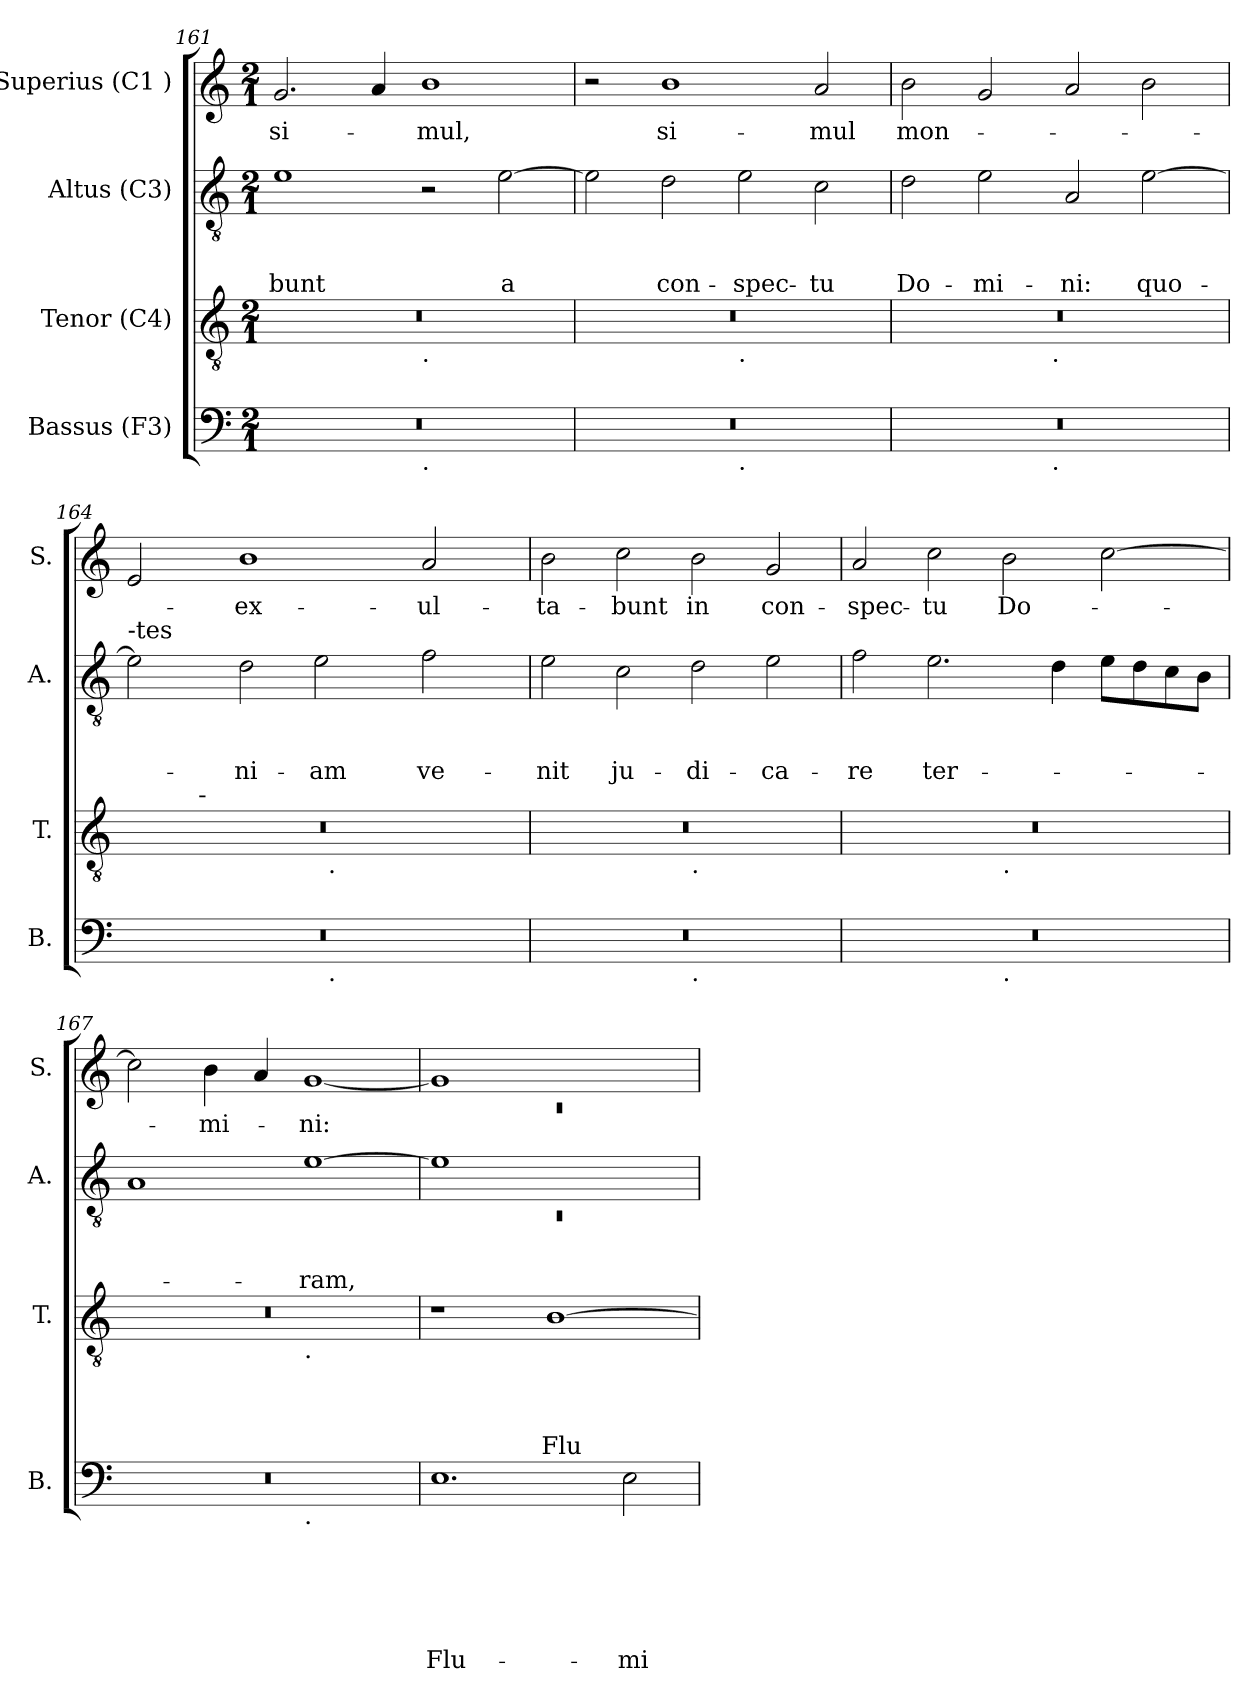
**kern	**text	**text	**text	**text	**text	**text	**kern	**text	**text	**text	**text	**kern	**text	**text	**text	**kern	**text
*part4	*part4	*part4	*part4	*part4	*part4	*part4	*part3	*part3	*part3	*part3	*part3	*part2	*part2	*part2	*part2	*part1	*part1
*staff4	*staff4	*staff4	*staff4	*staff4	*staff4	*staff4	*staff3	*staff3	*staff3	*staff3	*staff3	*staff2	*staff2	*staff2	*staff2	*staff1	*staff1
*I"Bassus (F3)	*	*	*	*	*	*	*I"Tenor (C4)	*	*	*	*	*I"Altus (C3)	*	*	*	*I"Superius (C1 )	*
*I'B.	*	*	*	*	*	*	*I'T.	*	*	*	*	*I'A.	*	*	*	*I'S.	*
*clefF4	*	*	*	*	*	*	*clefGv2	*	*	*	*	*clefGv2	*	*	*	*clefG2	*
*k[]	*	*	*	*	*	*	*k[]	*	*	*	*	*k[]	*	*	*	*k[]	*
*C:	*	*	*	*	*	*	*C:	*	*	*	*	*C:	*	*	*	*C:	*
*M2/1	*	*	*	*	*	*	*M2/1	*	*	*	*	*M2/1	*	*	*	*M2/1	*
=161	=161	=161	=161	=161	=161	=161	=161	=161	=161	=161	=161	=161	=161	=161	=161	=161	=161
!	!	!	!	!	!	!	!	!	!	!	!	!	!	!	!LO:LY:b	!	!LO:LY:b
*^	*	*	*	*	*	*	*^	*	*	*	*	*	*	*	*	*	*
0r	1ryy	.	.	.	.	.	.	0r	1ryy	.	.	.	.	1e	.	.	-bunt	2.g/	si-
.	.	.	.	.	.	.	.	.	.	.	.	.	.	.	.	.	.	4a/	.
!	!	!	!	!	!	!	!	!	!LO:TX:b:t=.	!	!	!	!	!	!	!	!	!	!
!	!LO:TX:b:t=.	!	!	!	!	!	!	!	!	!	!	!	!	!	!	!	!	!	!
!	!	!	!	!	!	!	!	!	!	!	!	!	!	!	!	!	!	!	!LO:LY:b
.	1ryy	.	.	.	.	.	.	.	1ryy	.	.	.	.	2r	.	.	.	1b	-mul,
!	!	!	!	!	!	!	!	!	!	!	!	!	!	!	!	!	!LO:LY:b	!	!
.	.	.	.	.	.	.	.	.	.	.	.	.	.	[>2e\	.	.	a	.	.
=162	=162	=162	=162	=162	=162	=162	=162	=162	=162	=162	=162	=162	=162	=162	=162	=162	=162	=162	=162
0r	1ryy	.	.	.	.	.	.	0r	1ryy	.	.	.	.	2e\]	.	.	.	2r	.
!	!	!	!	!	!	!	!	!	!	!	!	!	!	!	!	!	!LO:LY:b	!	!LO:LY:b
.	.	.	.	.	.	.	.	.	.	.	.	.	.	2d\	.	.	con-	1b	si-
!	!	!	!	!	!	!	!	!	!LO:TX:b:t=.	!	!	!	!	!	!	!	!	!	!
!	!LO:TX:b:t=.	!	!	!	!	!	!	!	!	!	!	!	!	!	!	!	!	!	!
!	!	!	!	!	!	!	!	!	!	!	!	!	!	!	!	!	!LO:LY:b	!	!
.	1ryy	.	.	.	.	.	.	.	1ryy	.	.	.	.	2e\	.	.	-spec-	.	.
!	!	!	!	!	!	!	!	!	!	!	!	!	!	!	!	!	!LO:LY:b	!	!LO:LY:b
.	.	.	.	.	.	.	.	.	.	.	.	.	.	2c\	.	.	-tu	2a/	-mul
=163	=163	=163	=163	=163	=163	=163	=163	=163	=163	=163	=163	=163	=163	=163	=163	=163	=163	=163	=163
!	!	!	!	!	!	!	!	!	!	!	!	!	!	!	!	!	!LO:LY:b	!	!LO:LY:b
0r	2ryy	.	.	.	.	.	.	0r	2ryy	.	.	.	.	2d\	.	.	Do-	2b\	mon-
!	!	!	!	!	!	!	!	!	!	!	!	!	!	!	!	!	!LO:LY:b	!	!
.	4...ryy	.	.	.	.	.	.	.	4...ryy	.	.	.	.	2e\	.	.	-mi-	2g/	.
!	!	!	!	!	!	!	!	!	!LO:TX:b:t=.	!	!	!	!	!	!	!	!	!	!
!	!LO:TX:b:t=.	!	!	!	!	!	!	!	!	!	!	!	!	!	!	!	!	!	!
.	1ryy	.	.	.	.	.	.	.	1ryy	.	.	.	.	.	.	.	.	.	.
!	!	!	!	!	!	!	!	!	!	!	!	!	!	!	!	!	!LO:LY:b	!	!
.	.	.	.	.	.	.	.	.	.	.	.	.	.	2A/	.	.	-ni:	2a/	.
!	!	!	!	!	!	!	!	!	!	!	!	!	!	!	!	!	!LO:LY:b	!	!
.	.	.	.	.	.	.	.	.	.	.	.	.	.	[<2e\	.	.	quo-	2b\	.
.	32ryy	.	.	.	.	.	.	.	32ryy	.	.	.	.	.	.	.	.	.	.
!!LO:LB:g=z
=164	=164	=164	=164	=164	=164	=164	=164	=164	=164	=164	=164	=164	=164	=164	=164	=164	=164	=164	=164
!	!	!	!	!	!	!	!	!	!	!	!	!	!	!LO:TX:a:t=-tes	!	!	!	!	!
*	*	*	*	*	*	*	*	*	*^	*	*	*	*	*	*	*	*	*	*
0r	1ryy	.	.	.	.	.	.	0r	4ryy	1ryy	.	.	.	.	2e\]	.	.	.	2e/	.
.	.	.	.	.	.	.	.	.	16ryy	.	.	.	.	.	.	.	.	.	.	.
!	!	!	!	!	!	!	!	!	!LO:TX:a:t=-	!	!	!	!	!	!	!	!	!	!	!
.	.	.	.	.	.	.	.	.	1ryy	.	.	.	.	.	.	.	.	.	.	.
!	!	!	!	!	!	!	!	!	!	!	!	!	!	!	!	!	!	!LO:LY:b	!	!LO:LY:b
.	.	.	.	.	.	.	.	.	.	.	.	.	.	.	2d\	.	.	-ni-	1b	-ex-
!	!	!	!	!	!	!	!	!	!	!	!	!	!	!	!	!	!	!LO:LY:b	!	!
.	32ryy	.	.	.	.	.	.	.	.	32ryy	.	.	.	.	2e\	.	.	-am	.	.
!	!	!	!	!	!	!	!	!	!	!LO:TX:b:t=.	!	!	!	!	!	!	!	!	!	!
!	!LO:TX:b:t=.	!	!	!	!	!	!	!	!	!	!	!	!	!	!	!	!	!	!	!
.	2ryy	.	.	.	.	.	.	.	.	2ryy	.	.	.	.	.	.	.	.	.	.
.	.	.	.	.	.	.	.	.	2ryy	.	.	.	.	.	.	.	.	.	.	.
!	!	!	!	!	!	!	!	!	!	!	!	!	!	!	!	!	!	!LO:LY:b	!	!LO:LY:b
.	.	.	.	.	.	.	.	.	.	.	.	.	.	.	2f\	.	.	ve-	2a/	-ul-
.	4...ryy	.	.	.	.	.	.	.	.	4...ryy	.	.	.	.	.	.	.	.	.	.
.	.	.	.	.	.	.	.	.	8.ryy	.	.	.	.	.	.	.	.	.	.	.
=165	=165	=165	=165	=165	=165	=165	=165	=165	=165	=165	=165	=165	=165	=165	=165	=165	=165	=165	=165	=165
!	!	!	!	!	!	!	!	!	!	!	!	!	!	!	!	!	!	!LO:LY:b	!	!LO:LY:b
*	*	*	*	*	*	*	*	*	*v	*v	*	*	*	*	*	*	*	*	*	*
0r	1ryy	.	.	.	.	.	.	0r	1ryy	.	.	.	.	2e\	.	.	-nit	2b\	-ta-
!	!	!	!	!	!	!	!	!	!	!	!	!	!	!	!	!	!LO:LY:b	!	!LO:LY:b
.	.	.	.	.	.	.	.	.	.	.	.	.	.	2c\	.	.	ju-	2cc\	-bunt
!	!	!	!	!	!	!	!	!	!LO:TX:b:t=.	!	!	!	!	!	!	!	!	!	!
!	!LO:TX:b:t=.	!	!	!	!	!	!	!	!	!	!	!	!	!	!	!	!	!	!
!	!	!	!	!	!	!	!	!	!	!	!	!	!	!	!	!	!LO:LY:b	!	!LO:LY:b
.	1ryy	.	.	.	.	.	.	.	1ryy	.	.	.	.	2d\	.	.	-di-	2b\	in
!	!	!	!	!	!	!	!	!	!	!	!	!	!	!	!	!	!LO:LY:b	!	!LO:LY:b
.	.	.	.	.	.	.	.	.	.	.	.	.	.	2e\	.	.	-ca-	2g/	con-
=166	=166	=166	=166	=166	=166	=166	=166	=166	=166	=166	=166	=166	=166	=166	=166	=166	=166	=166	=166
!	!	!	!	!	!	!	!	!	!	!	!	!	!	!	!	!	!LO:LY:b	!	!LO:LY:b
0r	1ryy	.	.	.	.	.	.	0r	1ryy	.	.	.	.	2f\	.	.	-re	2a/	-spec-
!	!	!	!	!	!	!	!	!	!	!	!	!	!	!	!	!	!LO:LY:b	!	!LO:LY:b
.	.	.	.	.	.	.	.	.	.	.	.	.	.	2.e\	.	.	ter-	2cc\	-tu
!	!	!	!	!	!	!	!	!	!LO:TX:b:t=.	!	!	!	!	!	!	!	!	!	!
!	!LO:TX:b:t=.	!	!	!	!	!	!	!	!	!	!	!	!	!	!	!	!	!	!
!	!	!	!	!	!	!	!	!	!	!	!	!	!	!	!	!	!	!	!LO:LY:b
.	1ryy	.	.	.	.	.	.	.	1ryy	.	.	.	.	.	.	.	.	2b\	Do-
.	.	.	.	.	.	.	.	.	.	.	.	.	.	4d\	.	.	.	.	.
.	.	.	.	.	.	.	.	.	.	.	.	.	.	8e\L	.	.	.	[>2cc\	.
.	.	.	.	.	.	.	.	.	.	.	.	.	.	8d\	.	.	.	.	.
.	.	.	.	.	.	.	.	.	.	.	.	.	.	8c\	.	.	.	.	.
.	.	.	.	.	.	.	.	.	.	.	.	.	.	8B\J	.	.	.	.	.
=167	=167	=167	=167	=167	=167	=167	=167	=167	=167	=167	=167	=167	=167	=167	=167	=167	=167	=167	=167
0r	1ryy	.	.	.	.	.	.	0r	1ryy	.	.	.	.	1A	.	.	.	2cc\]	.
!	!	!	!	!	!	!	!	!	!	!	!	!	!	!	!	!	!	!	!LO:LY:b
.	.	.	.	.	.	.	.	.	.	.	.	.	.	.	.	.	.	4b\	-mi-
.	.	.	.	.	.	.	.	.	.	.	.	.	.	.	.	.	.	4a/	.
!	!	!	!	!	!	!	!	!	!LO:TX:b:t=.	!	!	!	!	!	!	!	!	!	!
!	!LO:TX:b:t=.	!	!	!	!	!	!	!	!	!	!	!	!	!	!	!	!	!	!
!	!	!	!	!	!	!	!	!	!	!	!	!	!	!	!	!	!LO:LY:b	!	!LO:LY:b
.	1ryy	.	.	.	.	.	.	.	1ryy	.	.	.	.	[>1e	.	.	-ram,	[<1g	-ni:
=168	=168	=168	=168	=168	=168	=168	=168	=168	=168	=168	=168	=168	=168	=168	=168	=168	=168	=168	=168
*	*	*	*	*	*	*	*	*	*	*	*	*	*	*^	*	*	*	*^	*
!	!	!	!	!	!	!	!LO:LY:b	!	!	!	!	!	!	!	!LO:N:vis=1	!	!	!	!	!LO:N:vis=1	!
*v	*v	*	*	*	*	*	*	*	*	*	*	*	*	*	*	*	*	*	*	*	*
*	*	*	*	*	*	*	*v	*v	*	*	*	*	*	*	*	*	*	*	*	*
1.E	.	.	.	.	.	Flu-	1r	.	.	.	.	1e]	0rC	.	.	.	1g]	0rc	.
!	!	!	!	!	!	!	!	!	!	!	!LO:LY:b	!	!	!	!	!	!	!	!
.	.	.	.	.	.	.	[<1B	.	.	.	Flu-	1ryy	.	.	.	.	1ryy	.	.
!	!	!	!	!	!	!LO:LY:b	!	!	!	!	!	!	!	!	!	!	!	!	!
2E\	.	.	.	.	.	-mi-	.	.	.	.	.	.	.	.	.	.	.	.	.
*	*	*	*	*	*	*	*	*	*	*	*	*v	*v	*	*	*	*	*	*
*	*	*	*	*	*	*	*	*	*	*	*	*	*	*	*	*v	*v	*
=	=	=	=	=	=	=	=	=	=	=	=	=	=	=	=	=	=
*-	*-	*-	*-	*-	*-	*-	*-	*-	*-	*-	*-	*-	*-	*-	*-	*-	*-
